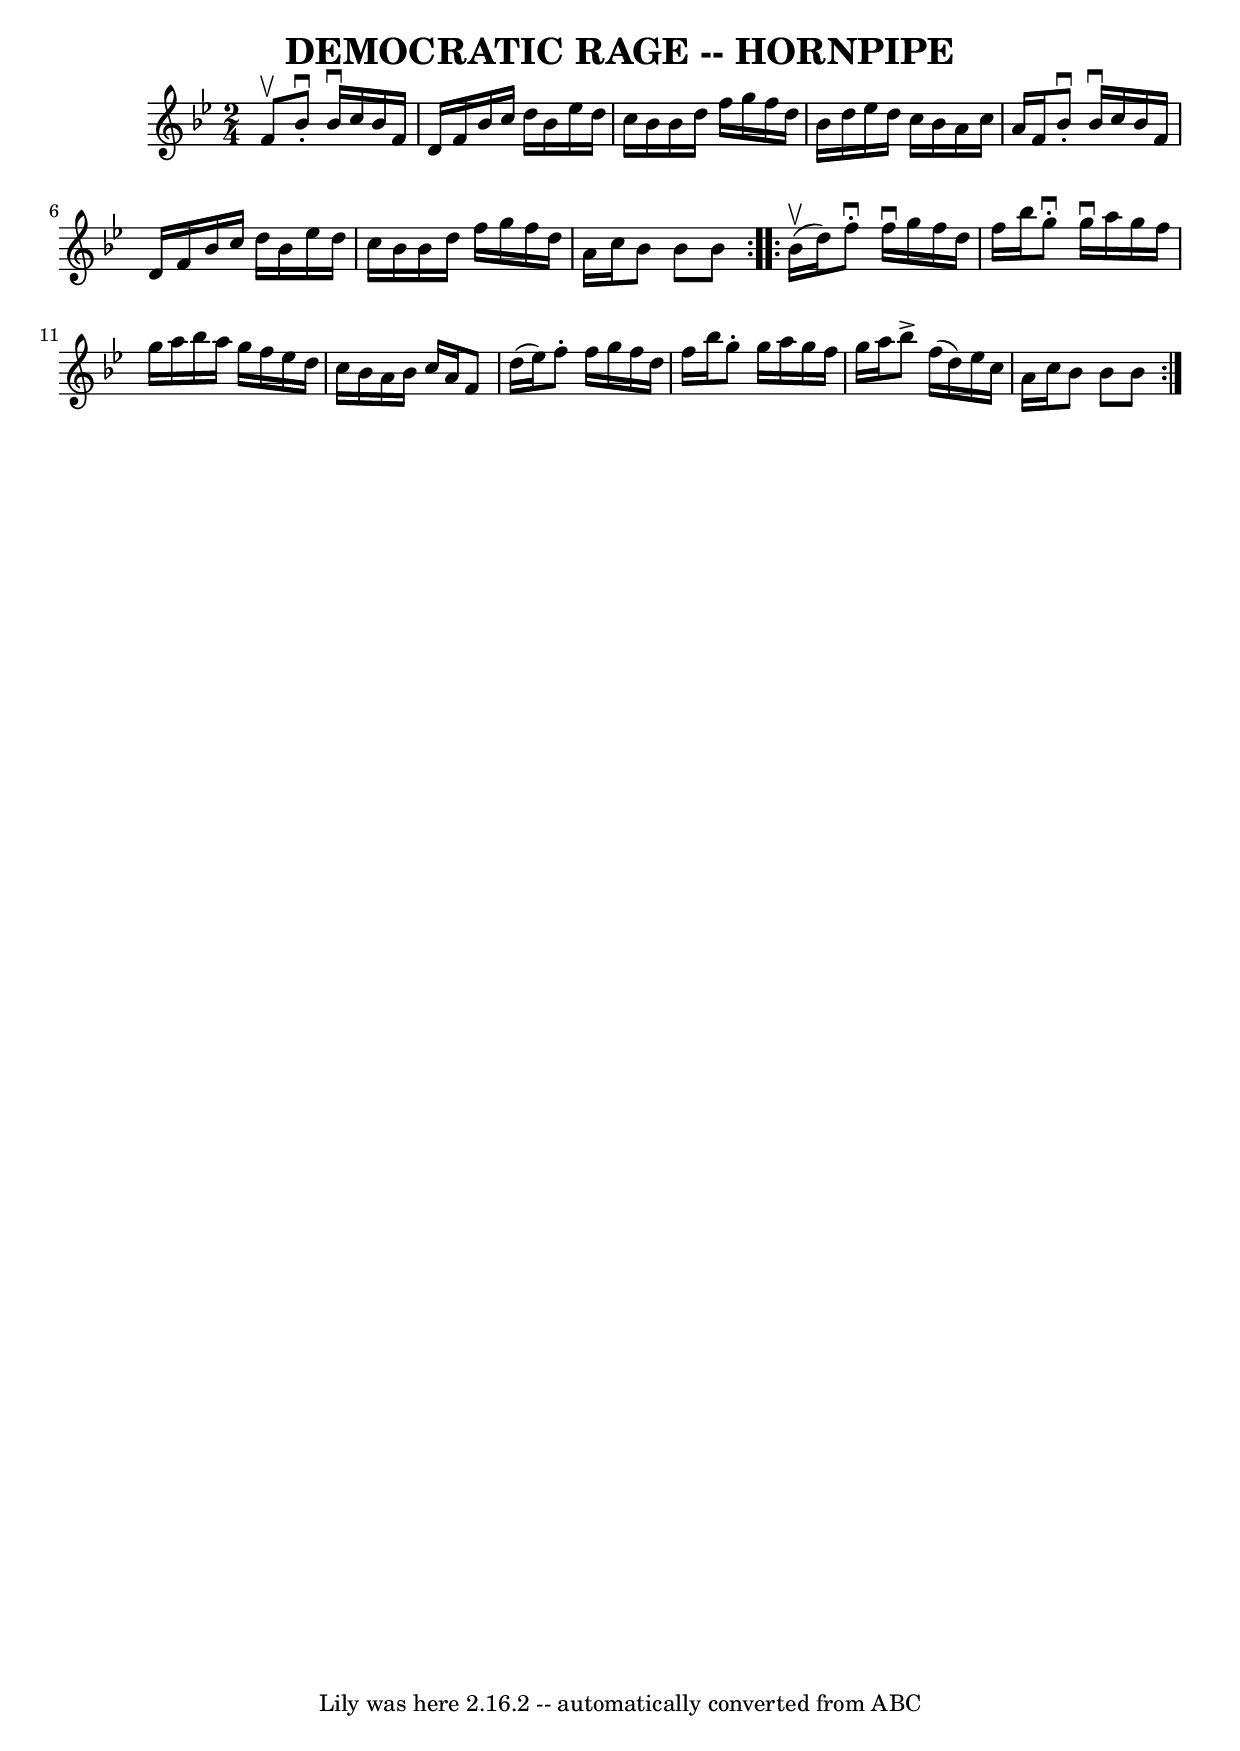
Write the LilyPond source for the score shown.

\version "2.7.40"
\include "Mammoth.ily"
\header {
	%% book = "Ryan's Mammoth Collection of Fiddle Tunes"
	crossRefNumber = "1"
	footnotes = "\\\\FIGURE. -- Lady Walpole's Reel. (Often Used.)"
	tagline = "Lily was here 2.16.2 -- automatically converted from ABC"
	title = "DEMOCRATIC RAGE -- HORNPIPE"
}
voicedefault =  {


\repeat volta 2 {
\time 2/4 
\key bes \major f'8^\upbow       |
 bes'8^\downbow-.   
bes'16^\downbow c''16 bes'16 f'16 d'16 f'16    |
 bes'16 
 c''16 d''16 bes'16 ees''16 d''16 c''16 bes'16    |
  
 bes'16 d''16 f''16 g''16 f''16 d''16 bes'16 d''16    
|
 ees''16 d''16 c''16 bes'16 a'16 c''16 a'16 f'16 
   |
     |
 bes'8^\downbow-. bes'16^\downbow c''16    
bes'16 f'16 d'16 f'16    |
 bes'16 c''16 d''16 bes'16 
 ees''16 d''16 c''16 bes'16    |
 bes'16 d''16 f''16   
 g''16 f''16 d''16 a'16 c''16    |
 bes'8 bes'8 bes'8 
   }     \repeat volta 2 { bes'16 (^\upbow d''16)       |
   
f''8^\downbow-. f''16^\downbow g''16 f''16 d''16 f''16    
bes''16    |
 g''8^\downbow-. g''16^\downbow a''16 g''16    
f''16 g''16 a''16    |
 bes''16 a''16 g''16 f''16    
ees''16 d''16 c''16 bes'16    |
 a'16 bes'16 c''16    
a'16 f'8 d''16 (ees''16)   |
     |
 f''8 -. f''16  
 g''16 f''16 d''16 f''16 bes''16    |
 g''8 -. g''16    
a''16 g''16 f''16 g''16 a''16    |
 bes''8^\accent f''16 
(d''16) ees''16 c''16 a'16 c''16    |
 bes'8 bes'8  
 bes'8    }   
}

\score{
    <<

	\context Staff="default"
	{
	    \voicedefault 
	}

    >>
	\layout {
	}
	\midi {}
}
